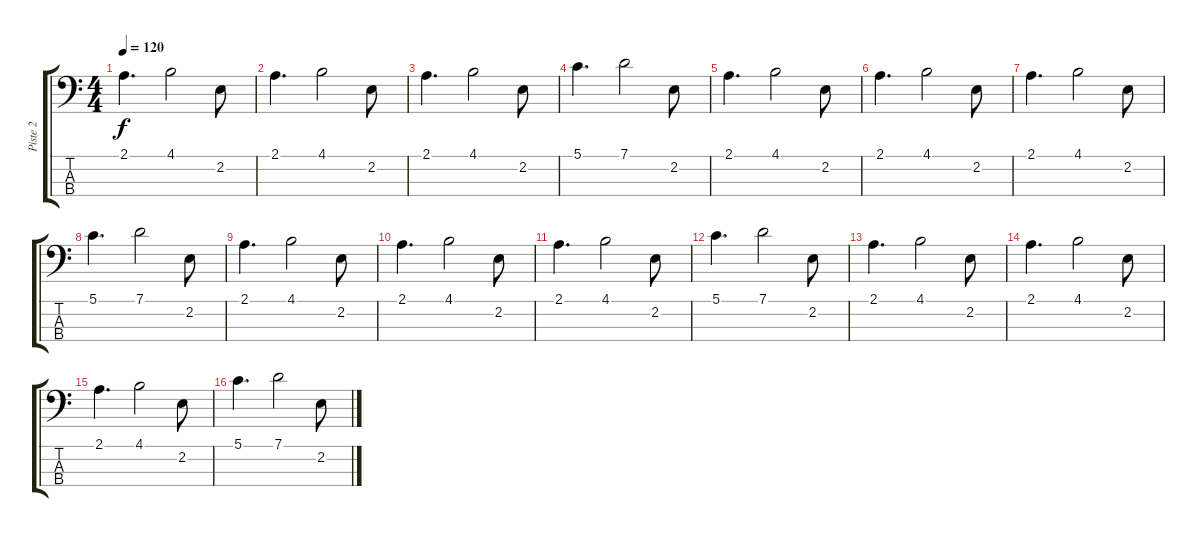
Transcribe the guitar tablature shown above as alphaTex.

\track ("Piste 2" "Piste 2") {instrument electricbassfinger}
\staff {score tabs}
\tuning (G2 D2 A1 E1) {hide}
\ts (4 4)
\tempo 120
\clef f4
\ks c
2.1.4{d dy f} 4.1.2 2.2.8 |
2.1.4{d} 4.1.2 2.2.8 |
2.1.4{d} 4.1.2 2.2.8 |
5.1.4{d} 7.1.2 2.2.8 |
2.1.4{d} 4.1.2 2.2.8 |
2.1.4{d} 4.1.2 2.2.8 |
2.1.4{d} 4.1.2 2.2.8 |
5.1.4{d} 7.1.2 2.2.8 |
2.1.4{d} 4.1.2 2.2.8 |
2.1.4{d} 4.1.2 2.2.8 |
2.1.4{d} 4.1.2 2.2.8 |
5.1.4{d} 7.1.2 2.2.8 |
2.1.4{d} 4.1.2 2.2.8 |
2.1.4{d} 4.1.2 2.2.8 |
2.1.4{d} 4.1.2 2.2.8 |
5.1.4{d} 7.1.2 2.2.8
